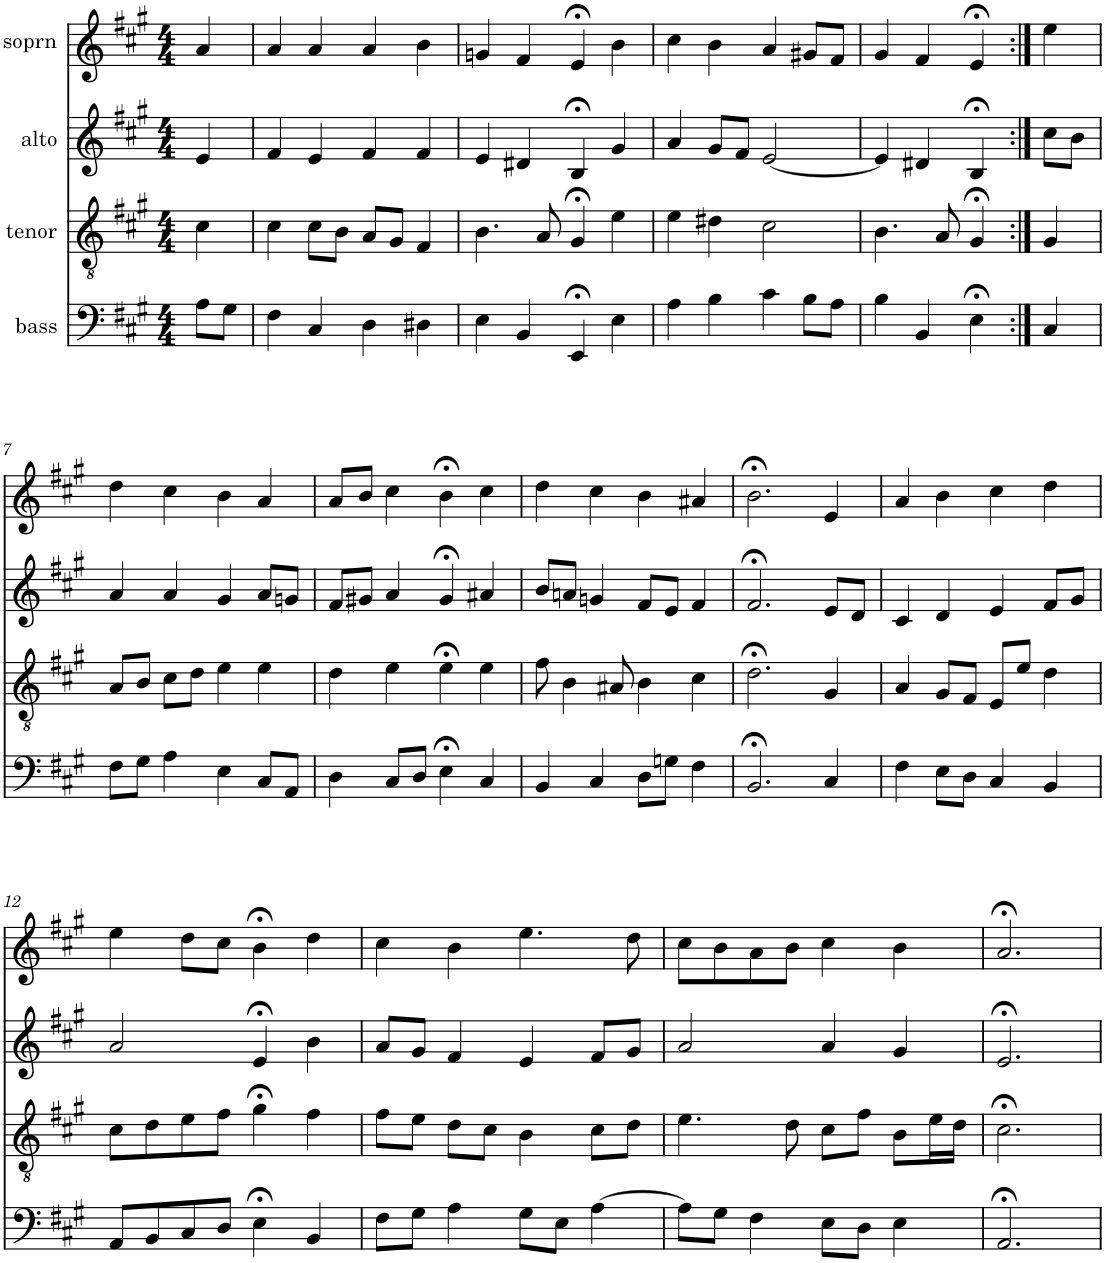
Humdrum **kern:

**kern	**kern	**kern	**kern
*part4	*part3	*part2	*part1
*staff4	*staff3	*staff2	*staff1
*I"bass	*I"tenor	*I"alto	*I"soprn
*clefF4	*clefGv2	*clefG2	*clefG2
*k[f#c#g#]	*k[f#c#g#]	*k[f#c#g#]	*k[f#c#g#]
*A:	*A:	*A:	*A:
*M4/4	*M4/4	*M4/4	*M4/4
=1	=1	=1	=1
8A\L	4c#\	4e/	4a/
8G#\J	.	.	.
=2	=2	=2	=2
4F#\	4c#\	4f#/	4a/
4C#/	8c#\L	4e/	4a/
.	8B\J	.	.
4D\	8A/L	4f#/	4a/
.	8G#/J	.	.
4D#X\	4F#/	4f#/	4b\
=3	=3	=3	=3
4E\	4.B\	4e/	4gn/
4BB/	.	4d#X/	4f#/
.	8A/	.	.
4EE;</	4G#;</	4B;</	4e;</
4E\	4e\	4g#/	4b\
=4	=4	=4	=4
4A\	4e\	4a/	4cc#\
4B\	4d#X\	8g#/L	4b\
.	.	8f#/J	.
4c#\	2c#\	[2e/	4a/
8B\L	.	.	8g#X/L
8A\J	.	.	8f#/J
=5	=5	=5	=5
4B\	4.B\	4e/]	4g#/
4BB/	.	4d#X/	4f#/
.	8A/	.	.
4E;<\	4G#;</	4B;</	4e;</
=6:|!	=6:|!	=6:|!	=6:|!
4C#/	4G#/	8cc#\L	4ee\
.	.	8b\J	.
!!LO:LB:g=z
=7	=7	=7	=7
8F#\L	8A/L	4a/	4dd\
8G#\J	8B/J	.	.
4A\	8c#\L	4a/	4cc#\
.	8d\J	.	.
4E\	4e\	4g#/	4b\
8C#/L	4e\	8a/L	4a/
8AA/J	.	8gn/J	.
=8	=8	=8	=8
4D\	4d\	8f#/L	8a/L
.	.	8g#X/J	8b/J
8C#/L	4e\	4a/	4cc#\
8D/J	.	.	.
4E;<\	4e;<\	4g#;</	4b;<\
4C#/	4e\	4a#X/	4cc#\
=9	=9	=9	=9
4BB/	8f#\	8b/L	4dd\
.	4B\	8an/J	.
4C#/	.	4gn/	4cc#\
.	8A#X/	.	.
8D\L	4B\	8f#/L	4b\
8Gn\J	.	8e/J	.
4F#\	4c#\	4f#/	4a#X/
=10	=10	=10	=10
2.BB;</	2.d;<\	2.f#;</	2.b;<\
4C#/	4G#/	8e/L	4e/
.	.	8d/J	.
=11	=11	=11	=11
4F#\	4A/	4c#/	4a/
8E\L	8G#/L	4d/	4b\
8D\J	8F#/J	.	.
4C#/	8E/L	4e/	4cc#\
.	8e/J	.	.
4BB/	4d\	8f#/L	4dd\
.	.	8g#/J	.
!!LO:LB:g=z
=12	=12	=12	=12
8AA/L	8c#\L	2a/	4ee\
8BB/	8d\	.	.
8C#/	8e\	.	8dd\L
8D/J	8f#\J	.	8cc#\J
4E;<\	4g#;<\	4e;</	4b;<\
4BB/	4f#\	4b\	4dd\
=13	=13	=13	=13
8F#\L	8f#\L	8a/L	4cc#\
8G#\J	8e\J	8g#/J	.
4A\	8d\L	4f#/	4b\
.	8c#\J	.	.
8G#\L	4B\	4e/	4.ee\
8E\J	.	.	.
[4A\	8c#\L	8f#/L	.
.	8d\J	8g#/J	8dd\
=14	=14	=14	=14
8A\L]	4.e\	2a/	8cc#\L
8G#\J	.	.	8b\
4F#\	.	.	8a\
.	8d\	.	8b\J
8E\L	8c#\L	4a/	4cc#\
8D\J	8f#\J	.	.
4E\	8B\L	4g#/	4b\
.	16e\L	.	.
.	16d\JJ	.	.
=15	=15	=15	=15
2.AA;</	2.c#;<\	2.e;</	2.a;</
=	=	=	=
*-	*-	*-	*-
